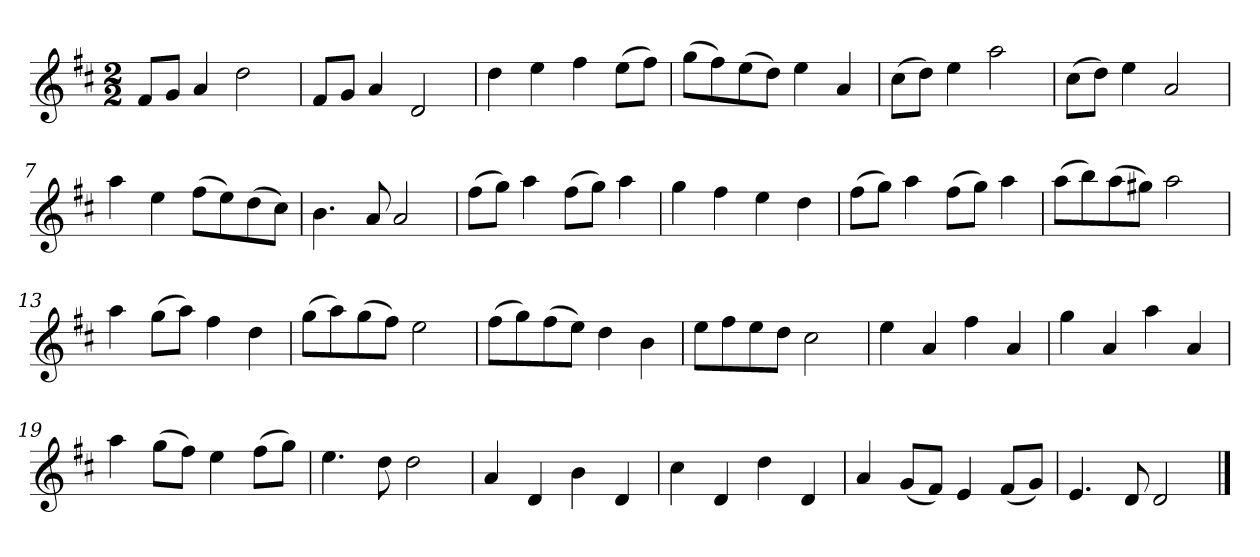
**kern
*part1
*staff1
*k[f#c#]
*M2/2
*MM120
=1
8f#L
8gJ
4a
2dd
=2
8f#L
8gJ
4a
2d
=3
4dd
4ee
4ff#
(8eeL
8ff#J)
=4
(8ggL
8ff#)
(8ee
8ddJ)
4ee
4a
=5
(8cc#L
8ddJ)
4ee
2aa
=6
(8cc#L
8ddJ)
4ee
2a
=7
4aa
4ee
(8ff#L
8ee)
(8dd
8cc#J)
=8
4.b
8a
2a
=9
(8ff#L
8ggJ)
4aa
(8ff#L
8ggJ)
4aa
=10
4gg
4ff#
4ee
4dd
=11
(8ff#L
8ggJ)
4aa
(8ff#L
8ggJ)
4aa
=12
(8aaL
8bb)
(8aa
8gg#XJ)
2aa
=13
4aa
(8ggL
8aaJ)
4ff#
4dd
=14
(8ggL
8aa)
(8gg
8ff#J)
2ee
=15
(8ff#L
8gg)
(8ff#
8eeJ)
4dd
4b
=16
8eeL
8ff#
8ee
8ddJ
2cc#
=17
4ee
4a
4ff#
4a
=18
4gg
4a
4aa
4a
=19
4aa
(8ggL
8ff#J)
4ee
(8ff#L
8ggJ)
=20
4.ee
8dd
2dd
=21
4a
4d
4b
4d
=22
4cc#
4d
4dd
4d
=23
4a
(8gL
8f#J)
4e
(8f#L
8gJ)
=24
4.e
8d
2d
==
*-
